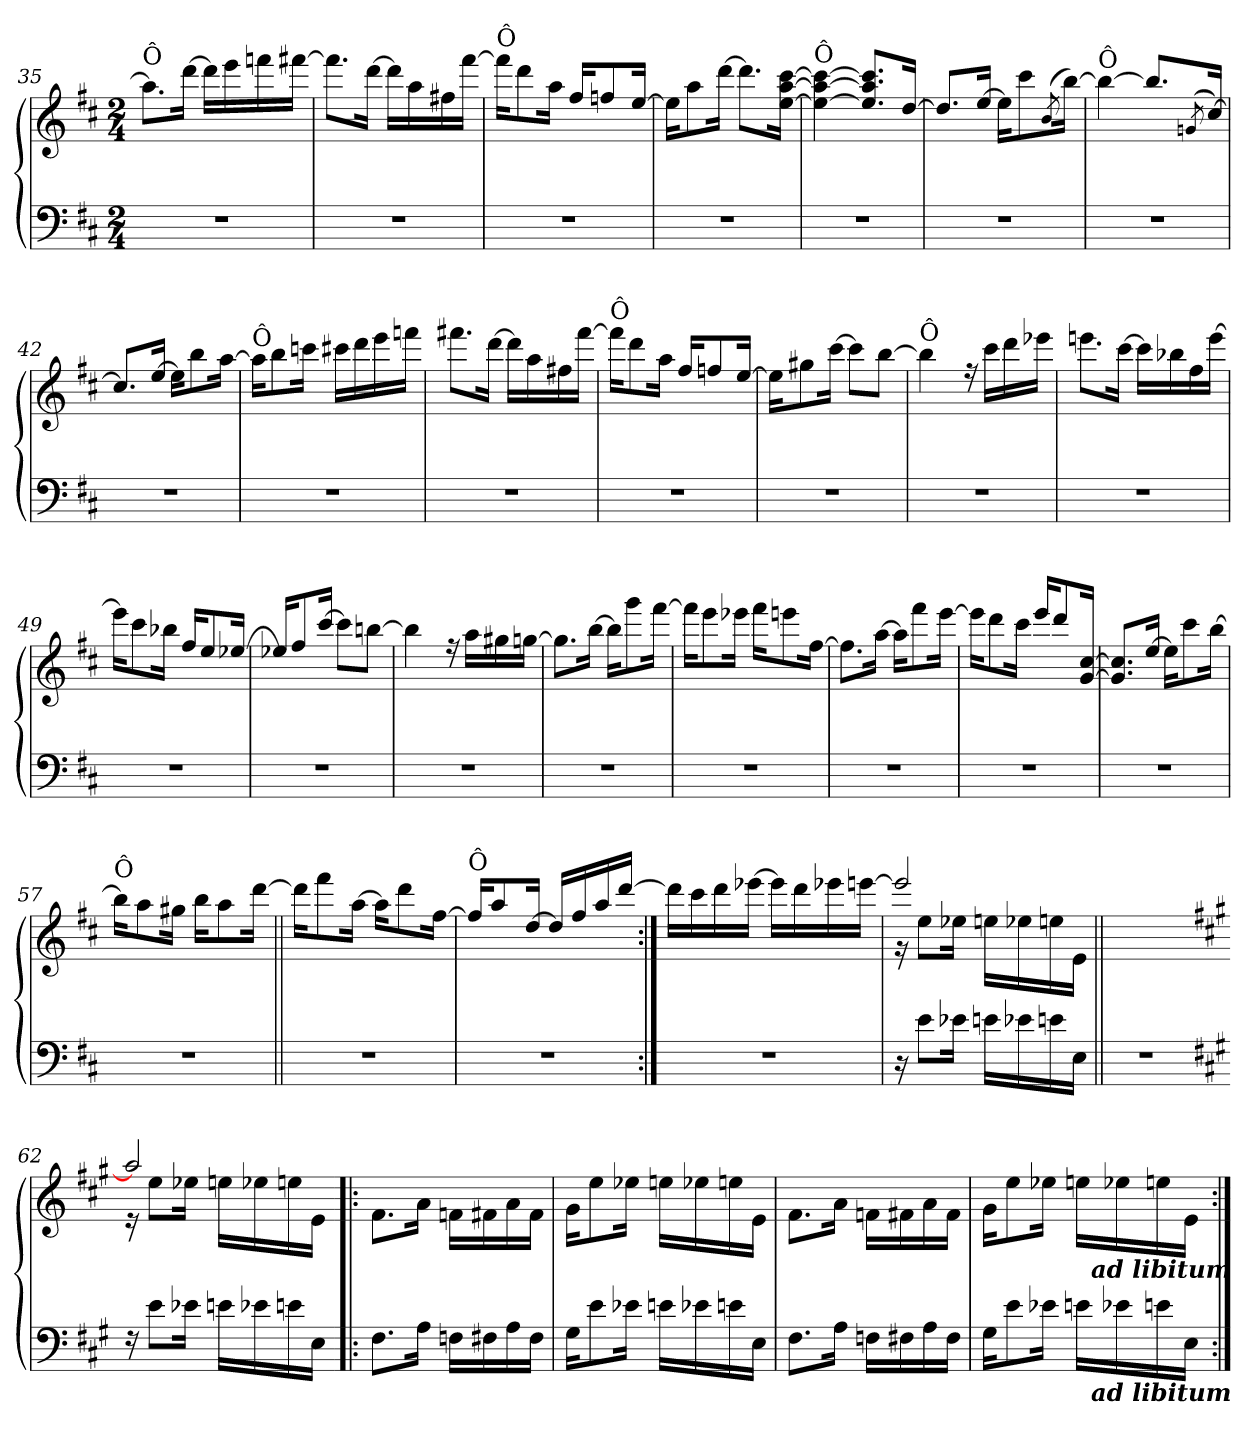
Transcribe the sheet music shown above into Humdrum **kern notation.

**kern	**kern
*part2	*part1
*staff2	*staff1
!!LO:LB:g=z
*clefF4	*clefG2
*k[f#c#]	*k[f#c#]
*D:	*D:
*M2/4	*M2/4
=35	=35
*	*^
!	!LO:TX:a:t=Ô	!
2r	8.aa\L]	2ryy
.	[<16ddd\Jk	.
.	16ddd\LL]	.
.	16eee\	.
.	16fffn\	.
.	[<16fff#X\JJ	.
=36	=36	=36
2r	8.fff#\L]	2ryy
.	[<16ddd\Jk	.
.	16ddd\LL]	.
.	16aa\	.
.	16ff#X\	.
.	[<16fff#\JJ	.
=37	=37	=37
!	!LO:TX:a:t=Ô	!
2r	16fff#\KL]	2ryy
.	8ddd\	.
.	16aa\Jk	.
.	16ff#/KL	.
.	8ffn/	.
.	[>16ee/Jk	.
=38	=38	=38
2r	16ee\KL]	2ryy
.	8aa\	.
.	[<16ddd\Jk	.
.	8.ddd\L]	.
.	[<16ee\ [<16aa\ [<16ccc#\Jk	.
=39	=39	=39
!	!LO:TX:a:t=Ô	!
2r	4ee\_ 4aa\_ 4ccc#\_	2ryy
.	8.ee/] 8.aa/] 8.ccc#/]L	.
.	[>16dd/Jk	.
!!LO:LB:g=z	!!
=40	=40	=40
2r	8.dd/L]	2ryy
.	[>16ee/Jk	.
.	16ee\KL]	.
.	8ccc#\	.
.	(<8qb/	.
.	[<16bb\Jk)	.
=41	=41	=41
!	!LO:TX:a:t=Ô	!
2r	4bb\_	2ryy
.	8.bb/L]	.
.	(<8qgn/	.
.	[>16cc#/Jk)	.
=42	=42	=42
2r	8.cc#/L]	2ryy
.	[>16ee/Jk	.
.	16ee\KL]	.
.	8bb\	.
.	[<16aa\Jk	.
=43	=43	=43
!	!LO:TX:a:t=Ô	!
2r	16aa\KL]	2ryy
.	8bb\	.
.	16cccn\Jk	.
.	16ccc#X\LL	.
.	16ddd\	.
.	16eee\	.
.	16fffn\JJ	.
=44	=44	=44
2r	8.fff#X\L	2ryy
.	[<16ddd\Jk	.
.	16ddd\LL]	.
.	16aa\	.
.	16ff#X\	.
.	[<16fff#\JJ	.
!!LO:LB:g=z	!!
=45	=45	=45
!	!LO:TX:a:t=Ô	!
2r	16fff#\KL]	2ryy
.	8ddd\	.
.	16aa\Jk	.
.	16ff#/KL	.
.	8ffn/	.
.	[>16ee/Jk	.
=46	=46	=46
2r	16ee\KL]	2ryy
.	8gg#X\	.
.	[<16ccc#\Jk	.
.	8ccc#\L]	.
.	[<8bb\J	.
=47	=47	=47
!	!LO:TX:a:t=Ô	!
2r	4bb\]	2ryy
.	16ree	.
.	16ccc#\LL	.
.	16ddd\	.
.	16eee-X\JJ	.
=48	=48	=48
2r	8.eeen\L	2ryy
.	[<16ccc#\Jk	.
.	16ccc#\LL]	.
.	16bb-X\	.
.	16ff#\	.
.	[<16eee\JJ	.
!!LO:LB:g=z	!!
=49	=49	=49
2r	16eee\KL]	2ryy
.	8ccc#\	.
.	16bb-X\Jk	.
.	16ff#/KL	.
.	8ee/	.
.	[>16ee-X/Jk	.
=50	=50	=50
2r	16ee-X/KL]	2ryy
.	8ff#/	.
.	[>16ccc#/Jk	.
.	8ccc#\L]	.
.	[<8bbn\J	.
=51	=51	=51
2r	4bb\]	2ryy
.	16ree	.
.	16aa\LL	.
.	16gg#X\	.
.	[<16ggn\JJ	.
=52	=52	=52
2r	8.gg\L]	2ryy
.	[<16bb\Jk	.
.	16bb\KL]	.
.	8ggg\	.
.	[<16fff#\Jk	.
=53	=53	=53
2r	16fff#\KL]	2ryy
.	8eee\	.
.	16eee-X\Jk	.
.	16fff#\KL	.
.	8eeen\	.
.	[<16ff#\Jk	.
!!LO:LB:g=z	!!
=54	=54	=54
2r	8.ff#\L]	2ryy
.	[<16aa\Jk	.
.	16aa\KL]	.
.	8fff#\	.
.	[<16eee\Jk	.
=55	=55	=55
2r	16eee\KL]	2ryy
.	8ddd\	.
.	16ccc#\Jk	.
.	16eee/KL	.
.	8ddd/	.
.	[>16g/ [>16cc#/Jk	.
=56	=56	=56
2r	8.g/] 8.cc#/]L	2ryy
.	[>16ee/Jk	.
.	16ee\KL]	.
.	8ccc#\	.
.	[<16bb\Jk	.
=57	=57	=57
!	!LO:TX:a:t=Ô	!
2r	16bb\KL]	2ryy
.	8aa\	.
.	16gg#X\Jk	.
.	16bb\KL	.
.	8aa\	.
.	[<16ddd\Jk	.
!!LO:LB:g=z	!!
=58||	=58||	=58||
2r	16ddd\KL]	2ryy
.	8fff#\	.
.	[<16aa\Jk	.
.	16aa\KL]	.
.	8ddd\	.
.	[<16ff#\Jk	.
=59	=59	=59
!	!LO:TX:a:t=Ô	!
2r	16ff#/KL]	2ryy
.	8aa/	.
.	[<16dd/Jk	.
.	16dd/LL]	.
.	16ff#/	.
.	16aa/	.
.	[>16ddd/JJ	.
=60:|!	=60:|!	=60:|!
2r	16ddd\LL]	4ryy
.	16ccc#\	.
.	16ddd\	.
.	[<16eee-X\JJ	.
.	16eee-\LL]	4ryy
.	16ddd\	.
.	16eee-X\	.
.	[<16eeen\JJ	.
=61	=61	=61
*	*	*^
16r	2eeen/]	16rf	2ryy
8e\L	.	8ee!\L	.
16e-X\Jk	.	16ee-X!\Jk	.
16en\LL	.	16een!\LL	.
16e-X\	.	16ee-X!\	.
16en\	.	16een!\	.
16E\JJ	.	16e!\JJ	.
*	*v	*v	*v
=61X611||	=61X611||
2r	2ryy
!!LO:LB:g=z
=62-	=62-
*k[f#c#g#]	*k[f#c#g#]
*A:	*A:
*	*^
*	*	*^
16rE	2aa/]	16re	2ryy
8e\L	.	8ee!\L	.
16e-X\Jk	.	16ee-X!\Jk	.
16en\LL	.	16een!\LL	.
16e-X\	.	16ee-X!\	.
16en\	.	16een!\	.
16E\JJ	.	16e!\JJ	.
*	*	*v	*v
=63!|:	=63!|:	=63!|:
8.F#\L	8.f#!\L	2ryy
16A\Jk	16a!\Jk	.
16Fn\LL	16fn!\LL	.
16F#X\	16f#X!\	.
16A\	16a!\	.
16F#\JJ	16f#!\JJ	.
=64	=64	=64
16G#\KL	16g#!\KL	2ryy
8e\	8ee!\	.
16e-X\Jk	16ee-X!\Jk	.
16en\LL	16een!\LL	.
16e-X\	16ee-X!\	.
16en\	16een!\	.
16E\JJ	16e!\JJ	.
=65	=65	=65
8.F#\L	8.f#!\L	2ryy
16A\Jk	16a!\Jk	.
16Fn\LL	16fn!\LL	.
16F#X\	16f#X!\	.
16A\	16a!\	.
16F#\JJ	16f#!\JJ	.
=66	=66	=66
*^	*	*^
16G#\KL	4ryy	16g#!\KL	2ryy	4ryy
8e\	.	8ee!\	.	.
16e-X\Jk	.	16ee-X!\Jk	.	.
16en\LL	32ryy	16een!\LL	.	32ryy
!	!	!	!	!LO:TX:b:Bi:t=ad libitum
!	!LO:TX:b:Bi:t=ad libitum	!	!	!
.	8..ryy	.	.	8..ryy
16e-X\	.	16ee-X!\	.	.
16en\	.	16een!\	.	.
16E\JJ	.	16e!\JJ	.	.
*v	*v	*	*	*
*	*v	*v	*v
=:|!	=:|!
*-	*-
